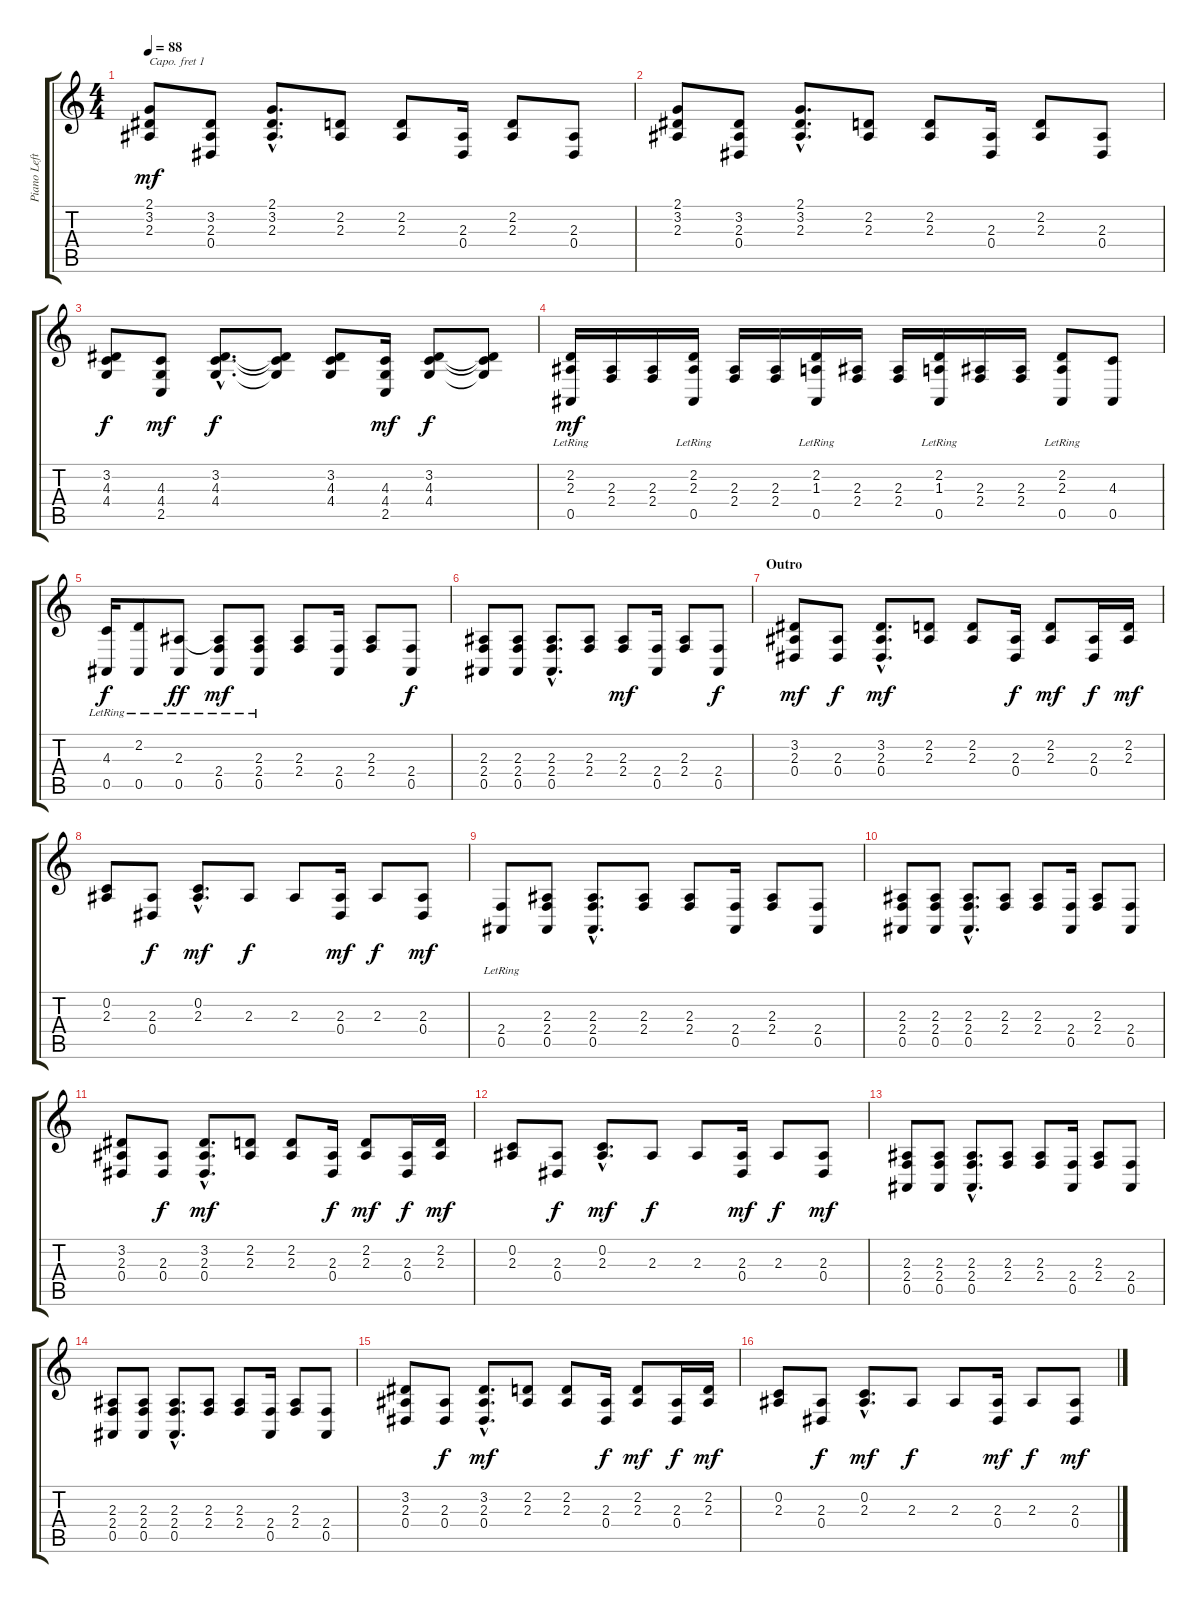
\track ("Piano Left Hand" "Piano Left") {instrument electricgrandpiano}
\staff {score tabs}
\capo 1
\tuning (E4 B3 G3 D3 A2 E2) {hide}
\ts (4 4)
\tempo 88
\clef g2
\ks c
(2.1 3.2 2.3).8{dy mf} (3.2 2.3 0.4).8 (2.1{hac} 3.2{hac} 2.3{hac}).8{d} (2.2 2.3).8 (2.2 2.3).8 (2.3 0.4).16 (2.2 2.3).8 (2.3 0.4).8 |
(2.1 3.2 2.3).8 (3.2 2.3 0.4).8 (2.1{hac} 3.2{hac} 2.3{hac}).8{d} (2.2 2.3).8 (2.2 2.3).8 (2.3 0.4).16 (2.2 2.3).8 (2.3 0.4).8 |
(3.2 4.3 4.4).8{dy f} (4.3 4.4 2.5).8{dy mf} (3.2{hac} 4.3{hac} 4.4{hac}).8{d dy f} (3.2{t} 4.3{t} 4.4{t}).8 (3.2 4.3 4.4).8 (4.3 4.4 2.5).16{dy mf} (3.2 4.3 4.4).8{dy f} (3.2{t} 4.3{t} 4.4{t}).8 |
(2.2 2.3 0.5{lr}).16{dy mf} (2.3 2.4).16 (2.3 2.4).16 (2.2 2.3 0.5{lr}).16 (2.3 2.4).16 (2.3 2.4).16 (2.2 1.3 0.5{lr}).16 (2.3 2.4).16 (2.3 2.4).16 (2.2 1.3 0.5{lr}).16 (2.3 2.4).16 (2.3 2.4).16 (2.2 2.3 0.5{lr}).8 (4.3 0.5).8 |
(4.3 0.5{lr}).16{dy f} (2.2 0.5{lr}).8 (2.3 0.5{lr}).8{dy ff} (2.3{t} 2.4 0.5{lr}).8{dy mf} (2.3 2.4 0.5{lr}).8 (2.3 2.4).8 (2.4 0.5).16 (2.3 2.4).8 (2.4 0.5).8{dy f} |
(2.3 2.4 0.5).8 (2.3 2.4 0.5).8 (2.3{hac} 2.4{hac} 0.5{hac}).8{d} (2.3 2.4).8 (2.3 2.4).8{dy mf} (2.4 0.5).16 (2.3 2.4).8 (2.4 0.5).8{dy f} |
\section ("" "Outro")
(3.2 2.3 0.4).8{dy mf} (2.3 0.4).8{dy f} (3.2{hac} 2.3{hac} 0.4{hac}).8{d dy mf} (2.2 2.3).8 (2.2 2.3).8 (2.3 0.4).16{dy f} (2.2 2.3).8{dy mf} (2.3 0.4).16{dy f} (2.2 2.3).16{dy mf} |
(0.2 2.3).8 (2.3 0.4).8{dy f} (0.2{hac} 2.3{hac}).8{d dy mf} 2.3.8{dy f} 2.3.8 (2.3 0.4).16{dy mf} 2.3.8{dy f} (2.3 0.4).8{dy mf} |
(2.4 0.5{lr}).8 (2.3 2.4 0.5).8 (2.3{hac} 2.4{hac} 0.5{hac}).8{d} (2.3 2.4).8 (2.3 2.4).8 (2.4 0.5).16 (2.3 2.4).8 (2.4 0.5).8 |
(2.3 2.4 0.5).8 (2.3 2.4 0.5).8 (2.3{hac} 2.4{hac} 0.5{hac}).8{d} (2.3 2.4).8 (2.3 2.4).8 (2.4 0.5).16 (2.3 2.4).8 (2.4 0.5).8 |
(3.2 2.3 0.4).8 (2.3 0.4).8{dy f} (3.2{hac} 2.3{hac} 0.4{hac}).8{d dy mf} (2.2 2.3).8 (2.2 2.3).8 (2.3 0.4).16{dy f} (2.2 2.3).8{dy mf} (2.3 0.4).16{dy f} (2.2 2.3).16{dy mf} |
(0.2 2.3).8 (2.3 0.4).8{dy f} (0.2{hac} 2.3{hac}).8{d dy mf} 2.3.8{dy f} 2.3.8 (2.3 0.4).16{dy mf} 2.3.8{dy f} (2.3 0.4).8{dy mf} |
(2.3 2.4 0.5).8{volume 11} (2.3 2.4 0.5).8 (2.3{hac} 2.4{hac} 0.5{hac}).8{d} (2.3 2.4).8 (2.3 2.4).8 (2.4 0.5).16 (2.3 2.4).8 (2.4 0.5).8 |
(2.3 2.4 0.5).8 (2.3 2.4 0.5).8 (2.3{hac} 2.4{hac} 0.5{hac}).8{d} (2.3 2.4).8 (2.3 2.4).8 (2.4 0.5).16 (2.3 2.4).8 (2.4 0.5).8 |
(3.2 2.3 0.4).8{volume 7} (2.3 0.4).8{dy f} (3.2{hac} 2.3{hac} 0.4{hac}).8{d dy mf} (2.2 2.3).8 (2.2 2.3).8 (2.3 0.4).16{dy f} (2.2 2.3).8{dy mf} (2.3 0.4).16{dy f} (2.2 2.3).16{dy mf} |
(0.2 2.3).8 (2.3 0.4).8{dy f} (0.2{hac} 2.3{hac}).8{d dy mf} 2.3.8{dy f} 2.3.8 (2.3 0.4).16{dy mf} 2.3.8{dy f} (2.3 0.4).8{dy mf}
